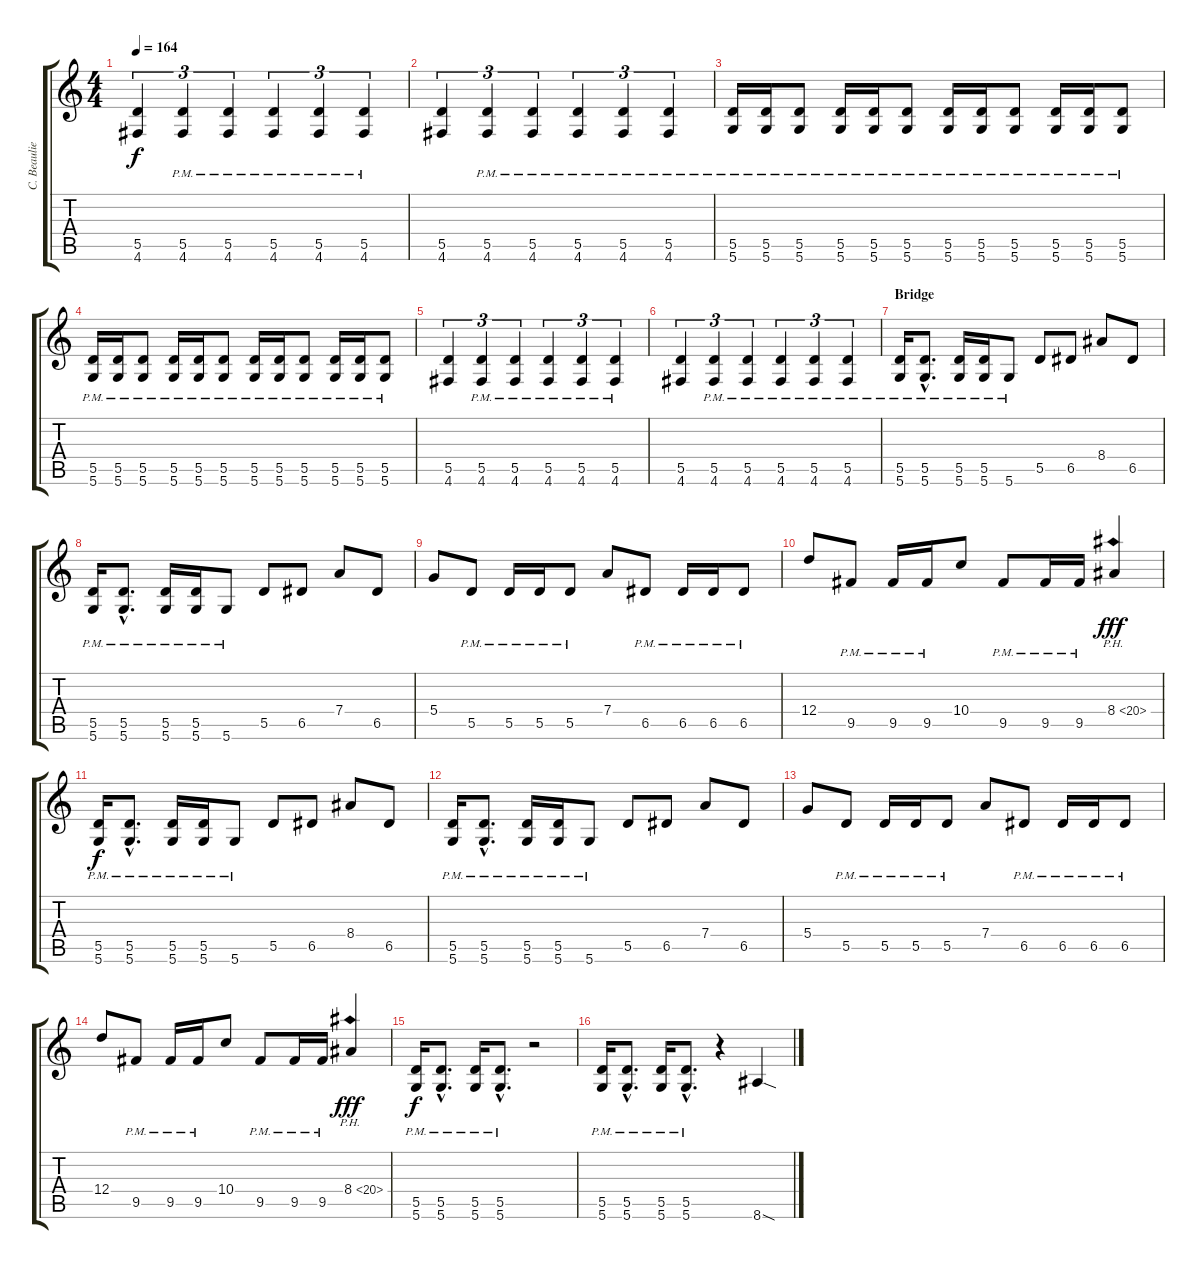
\track ("C. Beaulieu" "C. Beaulie") {instrument distortionguitar}
\staff {score tabs}
\tuning (E4 B3 G3 D3 A2 D2) {hide}
\ts (4 4)
\tempo 164
\clef g2
\ks c
(5.5 4.6).4{tu (3 2) dy f} (5.5{pm} 4.6{pm}).4{tu (3 2)} (5.5{pm} 4.6{pm}).4{tu (3 2)} (5.5{pm} 4.6{pm}).4{tu (3 2)} (5.5{pm} 4.6{pm}).4{tu (3 2)} (5.5{pm} 4.6{pm}).4{tu (3 2)} |
(5.5 4.6).4{tu (3 2)} (5.5{pm} 4.6{pm}).4{tu (3 2)} (5.5{pm} 4.6{pm}).4{tu (3 2)} (5.5{pm} 4.6{pm}).4{tu (3 2)} (5.5{pm} 4.6{pm}).4{tu (3 2)} (5.5{pm} 4.6{pm}).4{tu (3 2)} |
(5.5{pm} 5.6{pm}).16 (5.5{pm} 5.6{pm}).16 (5.5{pm} 5.6{pm}).8 (5.5{pm} 5.6{pm}).16 (5.5{pm} 5.6{pm}).16 (5.5{pm} 5.6{pm}).8 (5.5{pm} 5.6{pm}).16 (5.5{pm} 5.6{pm}).16 (5.5{pm} 5.6{pm}).8 (5.5{pm} 5.6{pm}).16 (5.5{pm} 5.6{pm}).16 (5.5{pm} 5.6{pm}).8 |
(5.5{pm} 5.6{pm}).16 (5.5{pm} 5.6{pm}).16 (5.5{pm} 5.6{pm}).8 (5.5{pm} 5.6{pm}).16 (5.5{pm} 5.6{pm}).16 (5.5{pm} 5.6{pm}).8 (5.5{pm} 5.6{pm}).16 (5.5{pm} 5.6{pm}).16 (5.5{pm} 5.6{pm}).8 (5.5{pm} 5.6{pm}).16 (5.5{pm} 5.6{pm}).16 (5.5{pm} 5.6{pm}).8 |
(5.5 4.6).4{tu (3 2)} (5.5{pm} 4.6{pm}).4{tu (3 2)} (5.5{pm} 4.6{pm}).4{tu (3 2)} (5.5{pm} 4.6{pm}).4{tu (3 2)} (5.5{pm} 4.6{pm}).4{tu (3 2)} (5.5{pm} 4.6{pm}).4{tu (3 2)} |
(5.5 4.6).4{tu (3 2)} (5.5{pm} 4.6{pm}).4{tu (3 2)} (5.5{pm} 4.6{pm}).4{tu (3 2)} (5.5{pm} 4.6{pm}).4{tu (3 2)} (5.5{pm} 4.6{pm}).4{tu (3 2)} (5.5{pm} 4.6{pm}).4{tu (3 2)} |
\section ("" "Bridge")
(5.5{pm} 5.6{pm}).16 (5.5{hac pm} 5.6{hac pm}).8{d} (5.5{pm} 5.6{pm}).16 (5.5{pm} 5.6{pm}).16 5.6{pm}.8 5.5.8 6.5.8 8.4.8 6.5.8 |
(5.5{pm} 5.6{pm}).16 (5.5{hac pm} 5.6{hac pm}).8{d} (5.5{pm} 5.6{pm}).16 (5.5{pm} 5.6{pm}).16 5.6{pm}.8 5.5.8 6.5.8 7.4.8 6.5.8 |
5.4.8 5.5{pm}.8 5.5{pm}.16 5.5{pm}.16 5.5{pm}.8 7.4.8 6.5{pm}.8 6.5{pm}.16 6.5{pm}.16 6.5{pm}.8 |
12.4.8 9.5{pm}.8 9.5{pm}.16 9.5{pm}.16 10.4.8 9.5{pm}.8 9.5{pm}.16 9.5{pm}.16 8.4{ph 12}.4{dy fff instrument guitarharmonics} |
(5.5{pm} 5.6{pm}).16{dy f instrument distortionguitar} (5.5{hac pm} 5.6{hac pm}).8{d} (5.5{pm} 5.6{pm}).16 (5.5{pm} 5.6{pm}).16 5.6{pm}.8 5.5.8 6.5.8 8.4.8 6.5.8 |
(5.5{pm} 5.6{pm}).16 (5.5{hac pm} 5.6{hac pm}).8{d} (5.5{pm} 5.6{pm}).16 (5.5{pm} 5.6{pm}).16 5.6{pm}.8 5.5.8 6.5.8 7.4.8 6.5.8 |
5.4.8 5.5{pm}.8 5.5{pm}.16 5.5{pm}.16 5.5{pm}.8 7.4.8 6.5{pm}.8 6.5{pm}.16 6.5{pm}.16 6.5{pm}.8 |
12.4.8 9.5{pm}.8 9.5{pm}.16 9.5{pm}.16 10.4.8 9.5{pm}.8 9.5{pm}.16 9.5{pm}.16 8.4{ph 12}.4{dy fff instrument guitarharmonics} |
(5.5{pm} 5.6{pm}).16{dy f instrument distortionguitar} (5.5{hac pm} 5.6{hac pm}).8{d} (5.5{pm} 5.6{pm}).16 (5.5{hac pm} 5.6{hac pm}).8{d} r.2 |
(5.5{pm} 5.6{pm}).16 (5.5{hac pm} 5.6{hac pm}).8{d} (5.5{pm} 5.6{pm}).16 (5.5{hac pm} 5.6{hac pm}).8{d} r.4 8.6{sod}.4
